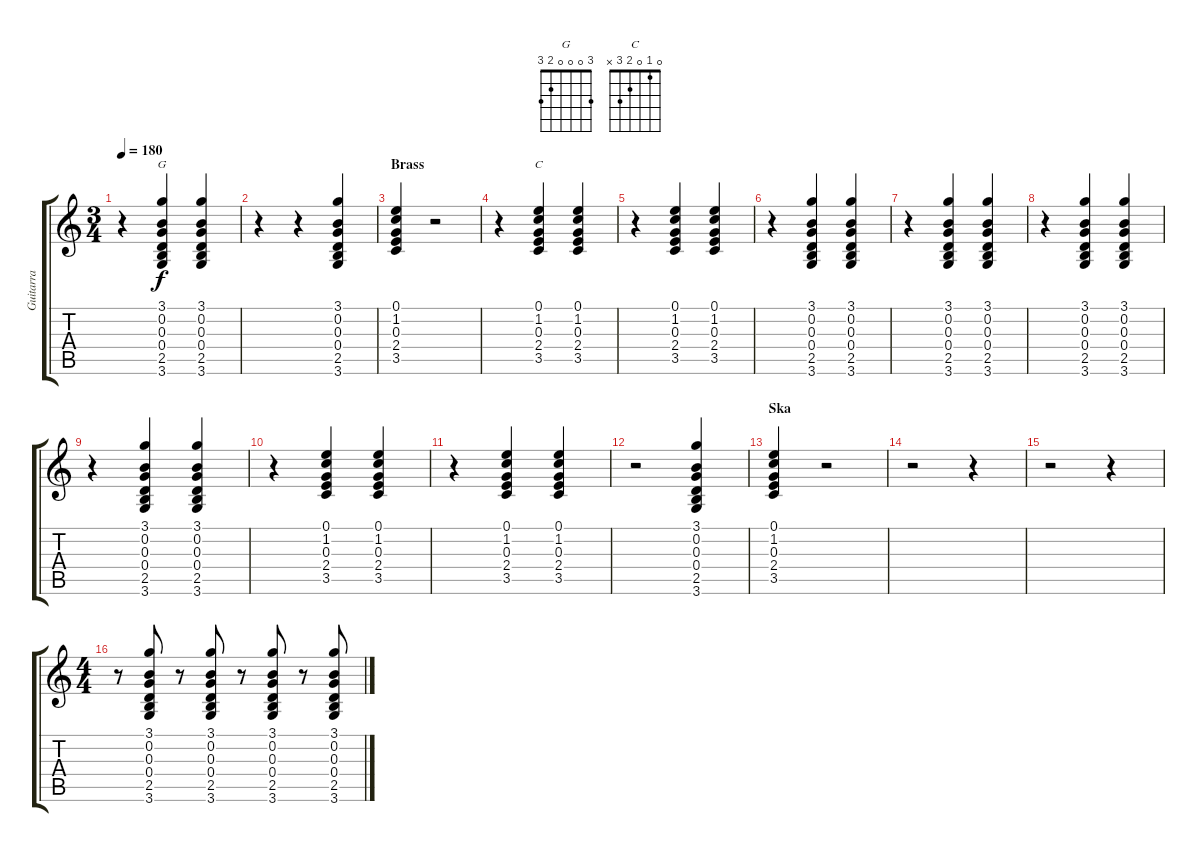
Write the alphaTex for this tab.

\track ("Guitarra" "Guitarra") {instrument distortionguitar}
\staff {score tabs}
\tuning (E4 B3 G3 D3 A2 E2) {hide}
\chord ("G" 3 0 0 0 2 3)
\chord ("C" 0 1 0 2 3 x)
\ts (3 4)
\tempo 180
\clef g2
\ks c
r.4{dy f} (3.1 0.2 0.3 0.4 2.5 3.6).4{ch "G"} (3.1 0.2 0.3 0.4 2.5 3.6).4 |
r.4 r.4 (3.1 0.2 0.3 0.4 2.5 3.6).4 |
\section ("" "Brass")
(0.1 1.2 0.3 2.4 3.5).4 r.2 |
r.4 (0.1 1.2 0.3 2.4 3.5).4{ch "C"} (0.1 1.2 0.3 2.4 3.5).4 |
r.4 (0.1 1.2 0.3 2.4 3.5).4 (0.1 1.2 0.3 2.4 3.5).4 |
r.4 (3.1 0.2 0.3 0.4 2.5 3.6).4 (3.1 0.2 0.3 0.4 2.5 3.6).4 |
r.4 (3.1 0.2 0.3 0.4 2.5 3.6).4 (3.1 0.2 0.3 0.4 2.5 3.6).4 |
r.4 (3.1 0.2 0.3 0.4 2.5 3.6).4 (3.1 0.2 0.3 0.4 2.5 3.6).4 |
r.4 (3.1 0.2 0.3 0.4 2.5 3.6).4 (3.1 0.2 0.3 0.4 2.5 3.6).4 |
r.4 (0.1 1.2 0.3 2.4 3.5).4 (0.1 1.2 0.3 2.4 3.5).4 |
r.4 (0.1 1.2 0.3 2.4 3.5).4 (0.1 1.2 0.3 2.4 3.5).4 |
r.2 (3.1 0.2 0.3 0.4 2.5 3.6).4 |
\section ("" "Ska")
(0.1 1.2 0.3 2.4 3.5).4 r.2 |
r.2 r.4 |
r.2 r.4 |
\ts (4 4)
r.8 (3.1 0.2 0.3 0.4 2.5 3.6).8 r.8 (3.1 0.2 0.3 0.4 2.5 3.6).8 r.8 (3.1 0.2 0.3 0.4 2.5 3.6).8 r.8 (3.1 0.2 0.3 0.4 2.5 3.6).8
